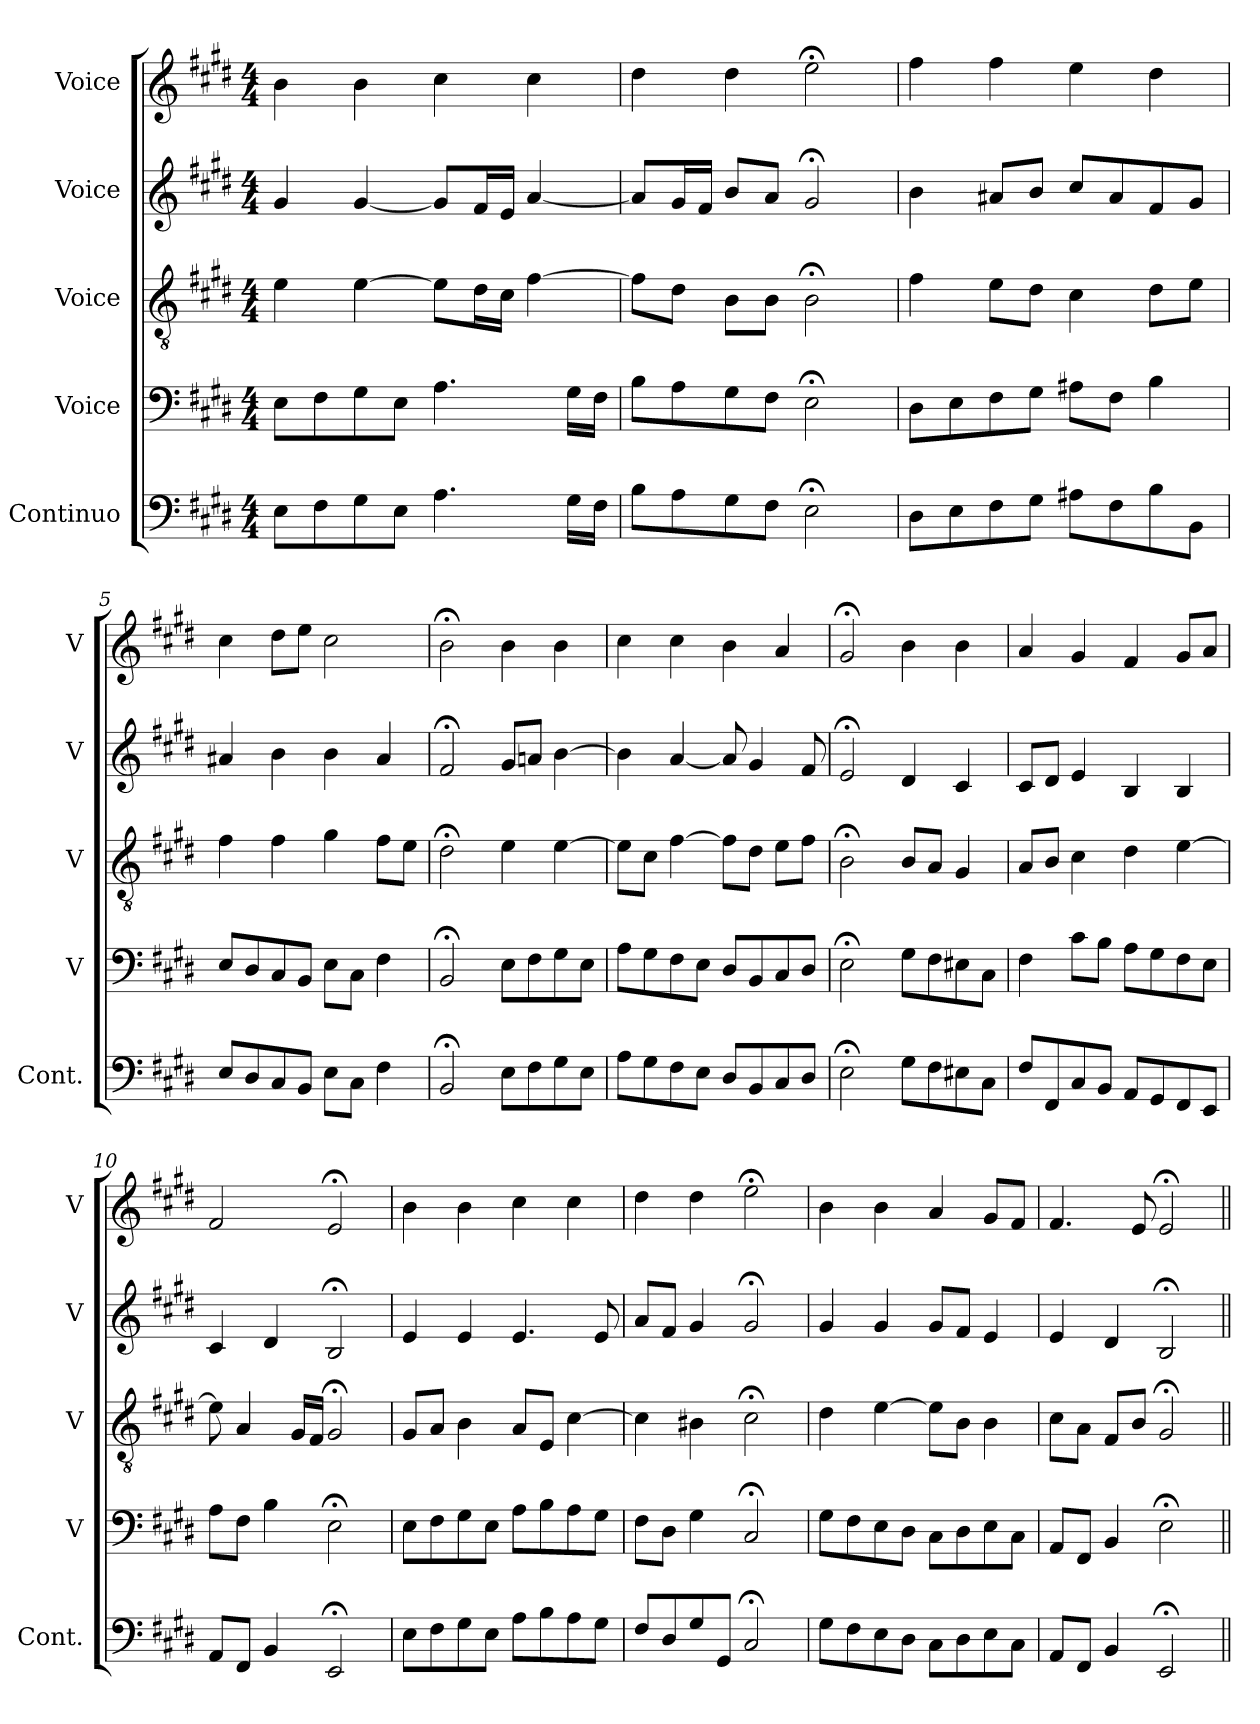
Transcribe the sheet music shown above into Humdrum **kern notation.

**kern	**kern	**kern	**kern	**kern
*part5	*part4	*part3	*part2	*part1
*staff5	*staff4	*staff3	*staff2	*staff1
*I"Continuo	*I"Voice	*I"Voice	*I"Voice	*I"Voice
*I'Cont.	*I'V	*I'V	*I'V	*I'V
*clefF4	*clefF4	*clefGv2	*clefG2	*clefG2
*k[f#c#g#d#]	*k[f#c#g#d#]	*k[f#c#g#d#]	*k[f#c#g#d#]	*k[f#c#g#d#]
*M4/4	*M4/4	*M4/4	*M4/4	*M4/4
=	=	=	=	=
8EL	8EL	4e	4g#	4b
8F#	8F#	.	.	.
8G#	8G#	[4e	[4g#	4b
8EJ	8EJ	.	.	.
4.A	4.A	8eL]	8g#L]	4cc#
.	.	16d#L	16f#L	.
.	.	16c#JJ	16eJJ	.
.	.	[4f#	[4a	4cc#
16G#LL	16G#LL	.	.	.
16F#JJ	16F#JJ	.	.	.
=3	=3	=3	=3	=3
8BL	8BL	8f#L]	8aL]	4dd#
8A	8A	8d#J	16g#L	.
.	.	.	16f#JJ	.
8G#	8G#	8BL	8bL	4dd#
8F#J	8F#J	8BJ	8aJ	.
2E;<	2E;<	2B;<	2g#;<	2ee;<
=4	=4	=4	=4	=4
8D#L	8D#L	4f#	4b	4ff#
8E	8E	.	.	.
8F#	8F#	8eL	8a#XL	4ff#
8G#J	8G#J	8d#J	8bJ	.
8A#XL	8A#XL	4c#	8cc#L	4ee
8F#	8F#J	.	8a#	.
8B	4B	8d#L	8f#	4dd#
8BBJ	.	8eJ	8g#J	.
=5	=5	=5	=5	=5
8EL	8EL	4f#	4a#X	4cc#
8D#	8D#	.	.	.
8C#	8C#	4f#	4b	8dd#L
8BBJ	8BBJ	.	.	8eeJ
8EL	8EL	4g#	4b	2cc#
8C#J	8C#J	.	.	.
4F#	4F#	8f#L	4a#	.
.	.	8eJ	.	.
=6	=6	=6	=6	=6
2BB;<	2BB;<	2d#;<	2f#;<	2b;<
8EL	8EL	4e	8g#L	4b
8F#	8F#	.	8anJ	.
8G#	8G#	[4e	[4b	4b
8EJ	8EJ	.	.	.
=7	=7	=7	=7	=7
8AL	8AL	8eL]	4b]	4cc#
8G#	8G#	8c#J	.	.
8F#	8F#	[4f#	[4a	4cc#
8EJ	8EJ	.	.	.
8D#L	8D#L	8f#L]	8a]	4b
8BB	8BB	8d#J	4g#	.
8C#	8C#	8eL	.	4a
8D#J	8D#J	8f#J	8f#	.
=8	=8	=8	=8	=8
2E;<	2E;<	2B;<	2e;<	2g#;<
8G#L	8G#L	8BL	4d#	4b
8F#	8F#	8AJ	.	.
8E#X	8E#X	4G#	4c#	4b
8C#J	8C#J	.	.	.
=9	=9	=9	=9	=9
8F#L	4F#	8AL	8c#L	4a
8FF#	.	8BJ	8d#J	.
8C#	8c#L	4c#	4e	4g#
8BBJ	8BJ	.	.	.
8AAL	8AL	4d#	4B	4f#
8GG#	8G#	.	.	.
8FF#	8F#	[4e	4B	8g#L
8EEJ	8EJ	.	.	8aJ
=10	=10	=10	=10	=10
8AAL	8AL	8e]	4c#	2f#
8FF#J	8F#J	4A	.	.
4BB	4B	.	4d#	.
.	.	16G#LL	.	.
.	.	16F#JJ	.	.
2EE;<	2E;<	2G#;<	2B;<	2e;<
=11	=11	=11	=11	=11
8EL	8EL	8G#L	4e	4b
8F#	8F#	8AJ	.	.
8G#	8G#	4B	4e	4b
8EJ	8EJ	.	.	.
8AL	8AL	8AL	4.e	4cc#
8B	8B	8EJ	.	.
8A	8A	[4c#	.	4cc#
8G#J	8G#J	.	8e	.
=12	=12	=12	=12	=12
8F#L	8F#L	4c#]	8aL	4dd#
8D#	8D#J	.	8f#J	.
8G#	4G#	4B#X	4g#	4dd#
8GG#J	.	.	.	.
2C#;<	2C#;<	2c#;<	2g#;<	2ee;<
=13	=13	=13	=13	=13
8G#L	8G#L	4d#	4g#	4b
8F#	8F#	.	.	.
8E	8E	[4e	4g#	4b
8D#J	8D#J	.	.	.
8C#L	8C#L	8eL]	8g#L	4a
8D#	8D#	8BJ	8f#J	.
8E	8E	4B	4e	8g#L
8C#J	8C#J	.	.	8f#J
=14	=14	=14	=14	=14
8AAL	8AAL	8c#L	4e	4.f#
8FF#J	8FF#J	8AJ	.	.
4BB	4BB	8F#L	4d#	.
.	.	8BJ	.	8e
2EE;<	2E;<	2G#;<	2B;<	2e;<
=||	=||	=||	=||	=||
*-	*-	*-	*-	*-
